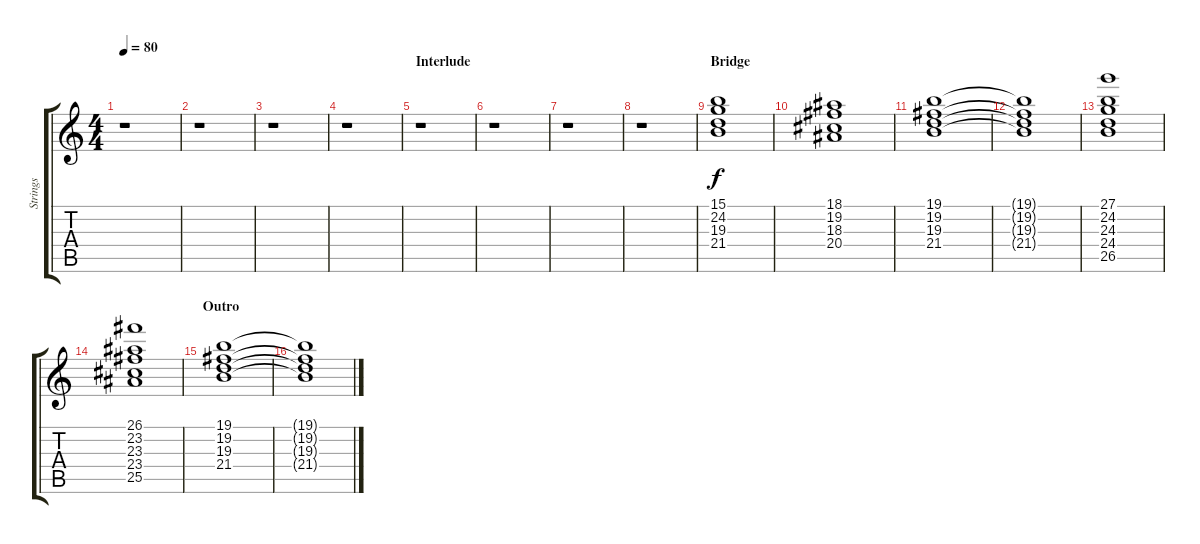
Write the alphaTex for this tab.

\track ("Strings" "Strings") {instrument stringensemble1}
\staff {score tabs}
\tuning (E4 B3 G3 D3 A2 E2) {hide}
\ts (4 4)
\tempo 80
\clef g2
\ks c
r.1{dy f} |
r.1 |
r.1 |
r.1 |
\section ("" "Interlude")
r.1 |
r.1 |
r.1 |
r.1 |
\section ("" "Bridge")
(15.1 24.2 19.3 21.4).1 |
(18.1 19.2 18.3 20.4).1 |
(19.1 19.2 19.3 21.4).1 |
(19.1{t} 19.2{t} 19.3{t} 21.4{t}).1 |
(27.1 24.2 24.3 24.4 26.5).1 |
(26.1 23.2 23.3 23.4 25.5).1 |
\section ("" "Outro")
(19.1 19.2 19.3 21.4).1 |
(19.1{t} 19.2{t} 19.3{t} 21.4{t}).1
